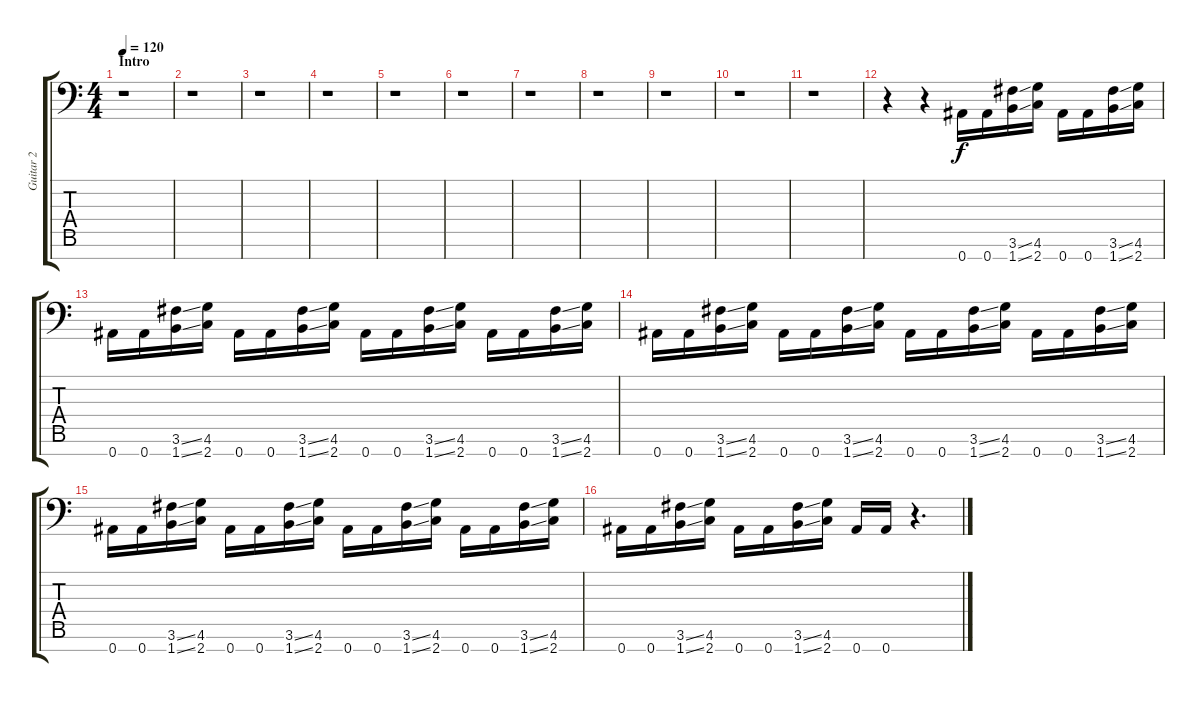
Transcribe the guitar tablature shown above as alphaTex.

\track ("Guitar 2" "Guitar 2") {instrument distortionguitar}
\staff {score tabs}
\tuning (Eb4 Bb3 Gb3 Db3 Ab2 Eb2 Bb1) {hide}
\ts (4 4)
\section ("" "Intro")
\tempo 120
\clef f4
\ks c
r.1{dy f instrument distortionguitar} |
r.1 |
r.1 |
r.1 |
r.1 |
r.1 |
r.1 |
r.1 |
r.1 |
r.1 |
r.1 |
r.4 r.4 0.7.16 0.7.16 (3.6{ss} 1.7{ss}).16 (4.6 2.7).16 0.7.16 0.7.16 (3.6{ss} 1.7{ss}).16 (4.6 2.7).16 |
0.7.16 0.7.16 (3.6{ss} 1.7{ss}).16 (4.6 2.7).16 0.7.16 0.7.16 (3.6{ss} 1.7{ss}).16 (4.6 2.7).16 0.7.16 0.7.16 (3.6{ss} 1.7{ss}).16 (4.6 2.7).16 0.7.16 0.7.16 (3.6{ss} 1.7{ss}).16 (4.6 2.7).16 |
0.7.16 0.7.16 (3.6{ss} 1.7{ss}).16 (4.6 2.7).16 0.7.16 0.7.16 (3.6{ss} 1.7{ss}).16 (4.6 2.7).16 0.7.16 0.7.16 (3.6{ss} 1.7{ss}).16 (4.6 2.7).16 0.7.16 0.7.16 (3.6{ss} 1.7{ss}).16 (4.6 2.7).16 |
0.7.16 0.7.16 (3.6{ss} 1.7{ss}).16 (4.6 2.7).16 0.7.16 0.7.16 (3.6{ss} 1.7{ss}).16 (4.6 2.7).16 0.7.16 0.7.16 (3.6{ss} 1.7{ss}).16 (4.6 2.7).16 0.7.16 0.7.16 (3.6{ss} 1.7{ss}).16 (4.6 2.7).16 |
0.7.16 0.7.16 (3.6{ss} 1.7{ss}).16 (4.6 2.7).16 0.7.16 0.7.16 (3.6{ss} 1.7{ss}).16 (4.6 2.7).16 0.7.16 0.7.16 r.4{d}
